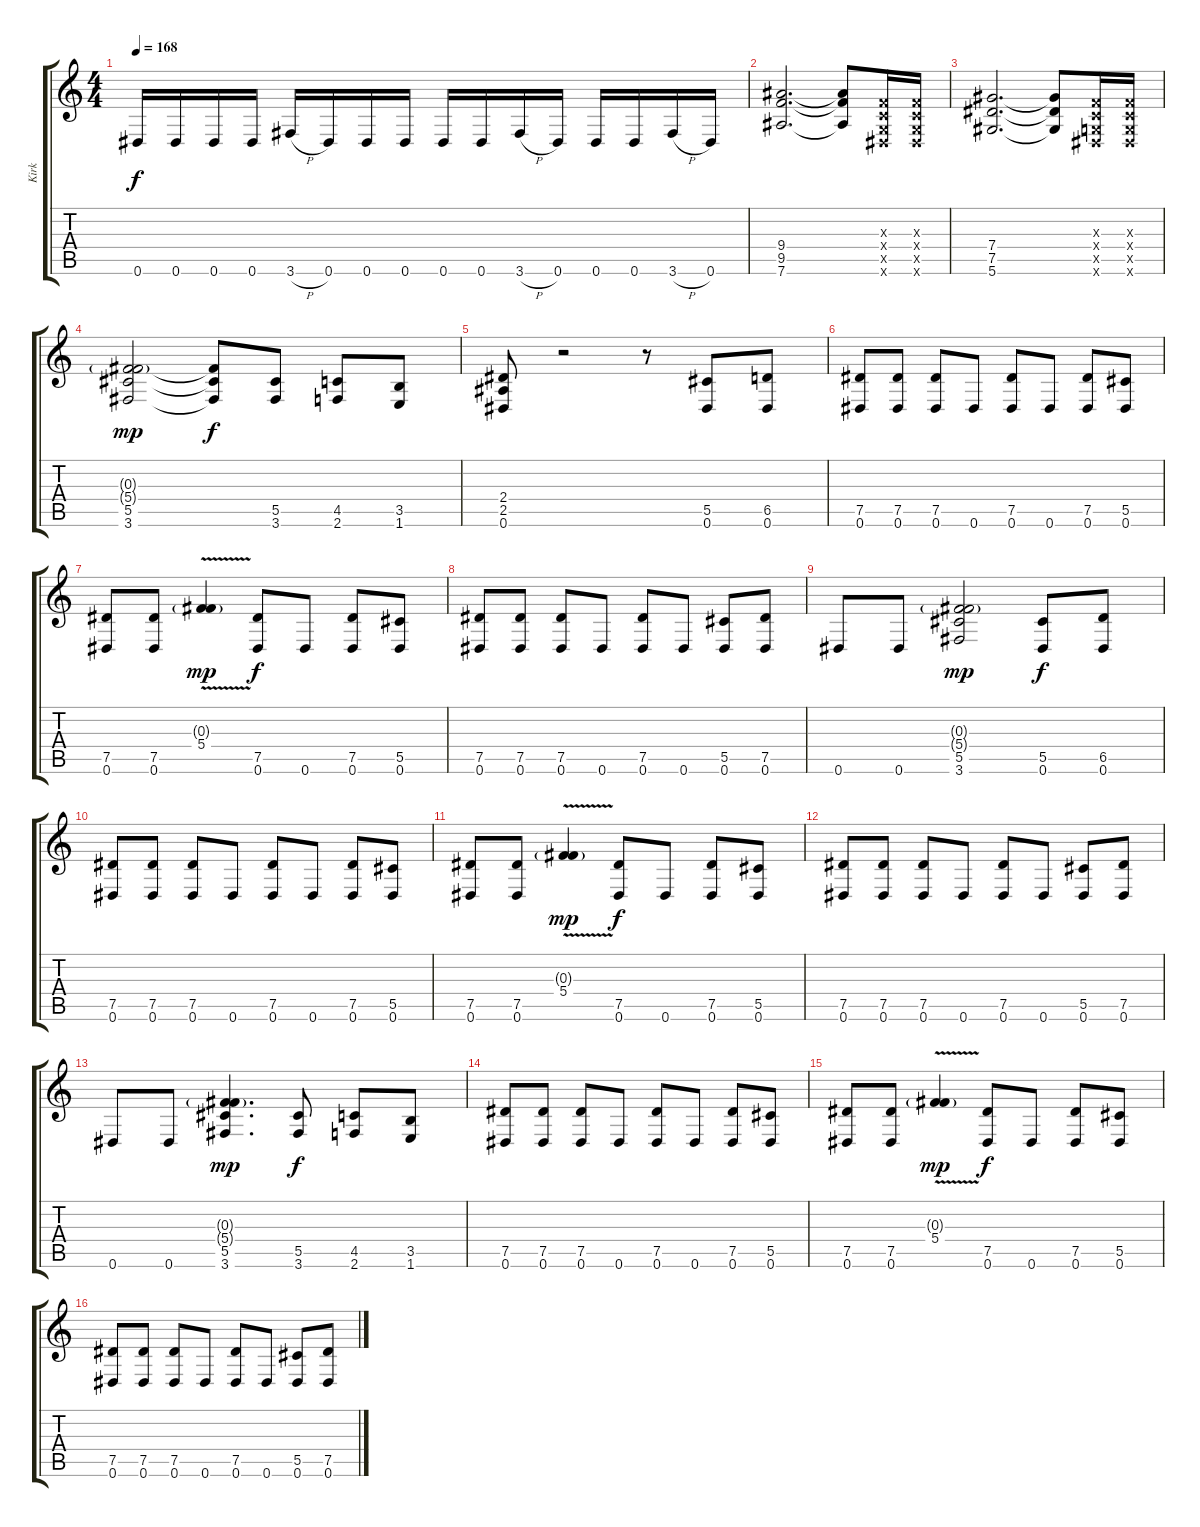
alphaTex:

\track ("Kirk" "Kirk") {instrument distortionguitar}
\staff {score tabs}
\tuning (Eb4 Bb3 Gb3 Db3 Ab2 Eb2) {hide}
\ts (4 4)
\tempo 168
\clef g2
\ks c
0.6.16{dy f} 0.6.16 0.6.16 0.6.16 3.6{h}.16 0.6.16 0.6.16 0.6.16 0.6.16 0.6.16 3.6{h}.16 0.6.16 0.6.16 0.6.16 3.6{h}.16 0.6.16 |
(9.4 9.5 7.6).2{d} (9.4{t} 9.5{t} 7.6{t}).8 (-1.3{x} -1.4{x} -1.5{x} 0.6{x}).16 (-1.3{x} -1.4{x} -1.5{x} 0.6{x}).16 |
(7.4 7.5 5.6).2{d} (7.4{t} 7.5{t} 5.6{t}).8 (-1.3{x} -1.4{x} -1.5{x} 0.6{x}).16 (-1.3{x} -1.4{x} -1.5{x} 0.6{x}).16 |
(0.3{g} 5.4{g} 5.5 3.6).2{dy mp} (5.4{t} 5.5{t} 3.6{t}).8{dy f} (5.5 3.6).8 (4.5 2.6).8 (3.5 1.6).8 |
(2.4 2.5 0.6).8 r.2 r.8 (5.5 0.6).8 (6.5 0.6).8 |
(7.5 0.6).8 (7.5 0.6).8 (7.5 0.6).8 0.6.8 (7.5 0.6).8 0.6.8 (7.5 0.6).8 (5.5 0.6).8 |
(7.5 0.6).8 (7.5 0.6).8 (0.3{v g} 5.4{v}).4{dy mp} (7.5 0.6).8{dy f} 0.6.8 (7.5 0.6).8 (5.5 0.6).8 |
(7.5 0.6).8 (7.5 0.6).8 (7.5 0.6).8 0.6.8 (7.5 0.6).8 0.6.8 (5.5 0.6).8 (7.5 0.6).8 |
0.6.8 0.6.8 (0.3{g} 5.4{g} 5.5 3.6).2{dy mp} (5.5 0.6).8{dy f} (6.5 0.6).8 |
(7.5 0.6).8 (7.5 0.6).8 (7.5 0.6).8 0.6.8 (7.5 0.6).8 0.6.8 (7.5 0.6).8 (5.5 0.6).8 |
(7.5 0.6).8 (7.5 0.6).8 (0.3{v g} 5.4{v}).4{dy mp} (7.5 0.6).8{dy f} 0.6.8 (7.5 0.6).8 (5.5 0.6).8 |
(7.5 0.6).8 (7.5 0.6).8 (7.5 0.6).8 0.6.8 (7.5 0.6).8 0.6.8 (5.5 0.6).8 (7.5 0.6).8 |
0.6.8 0.6.8 (0.3{g} 5.4{g} 5.5 3.6).4{d dy mp} (5.5 3.6).8{dy f} (4.5 2.6).8 (3.5 1.6).8 |
(7.5 0.6).8 (7.5 0.6).8 (7.5 0.6).8 0.6.8 (7.5 0.6).8 0.6.8 (7.5 0.6).8 (5.5 0.6).8 |
(7.5 0.6).8 (7.5 0.6).8 (0.3{v g} 5.4{v}).4{dy mp} (7.5 0.6).8{dy f} 0.6.8 (7.5 0.6).8 (5.5 0.6).8 |
(7.5 0.6).8 (7.5 0.6).8 (7.5 0.6).8 0.6.8 (7.5 0.6).8 0.6.8 (5.5 0.6).8 (7.5 0.6).8
